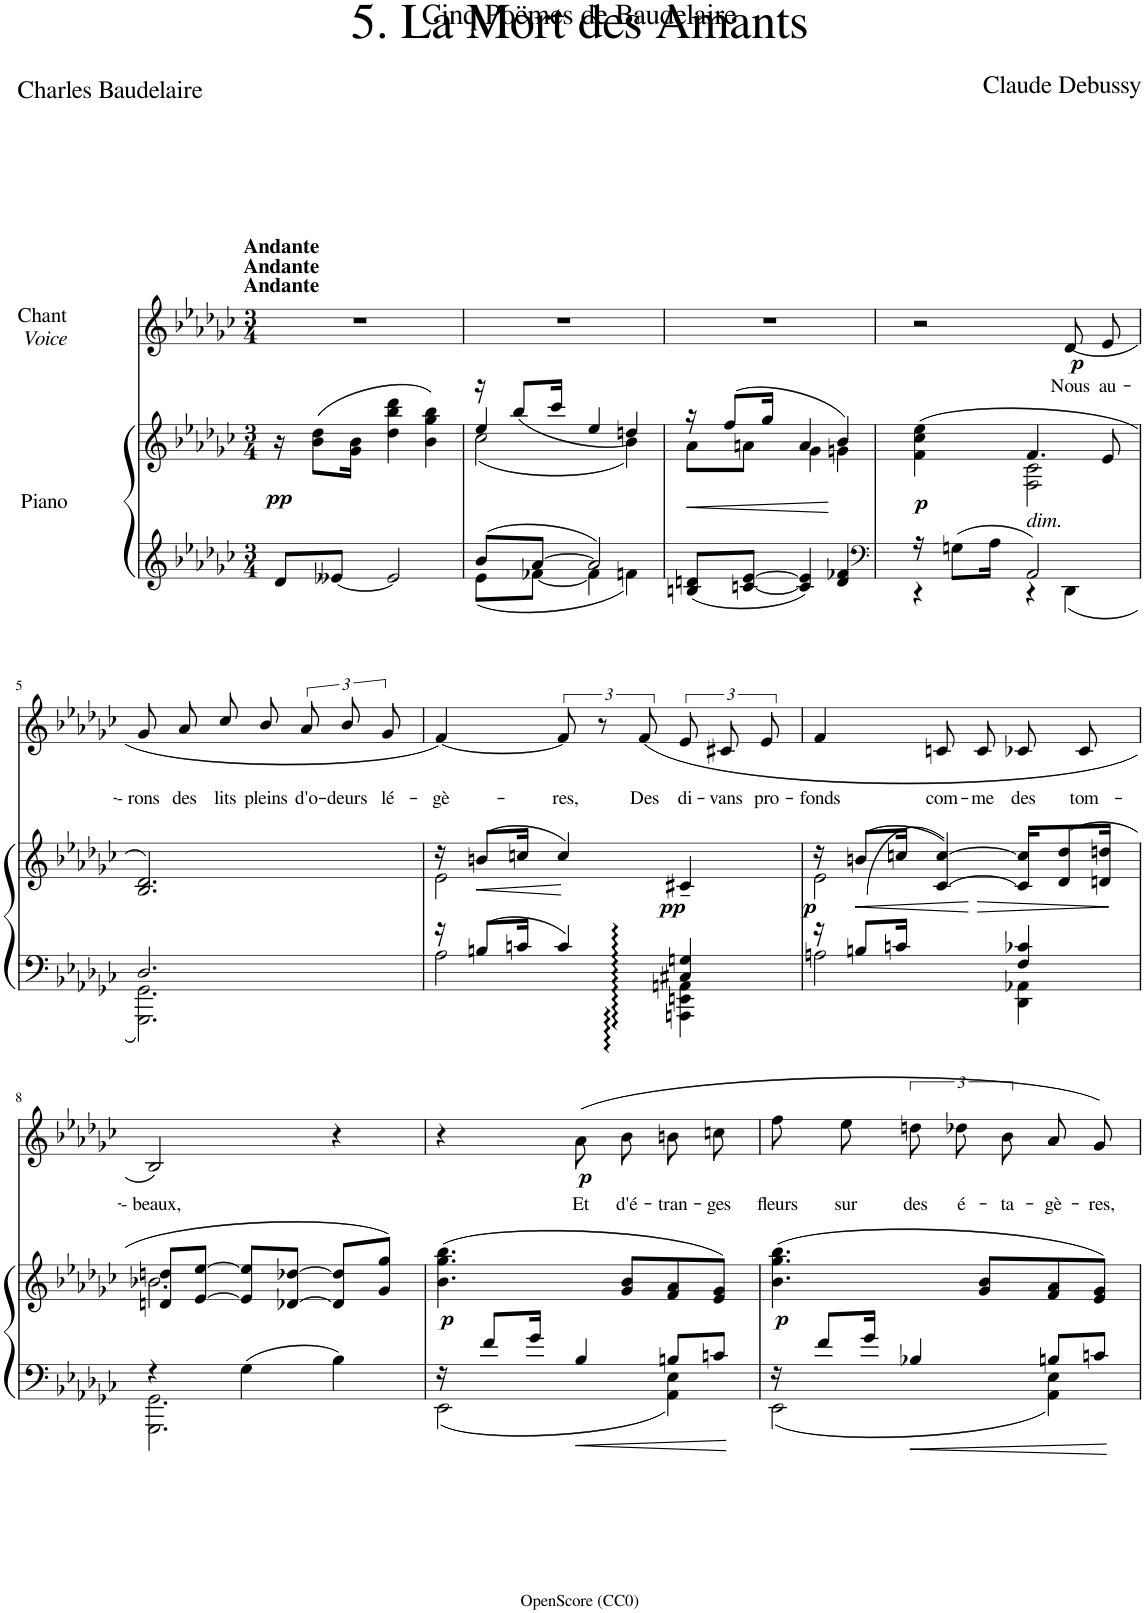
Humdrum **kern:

**kern	**kern	**dynam	**kern	**text	**dynam
*part2	*part2	*part2	*part1	*part1	*part1
*staff3	*staff2	*staff2/3	*staff1	*staff1	*staff1
*I"Piano	*	*	*I"Chant Voice	*	*
*I'Pno	*	*	*	*	*
*clefG2	*clefG2	*	*clefG2	*	*
*k[b-e-a-d-g-c-]	*k[b-e-a-d-g-c-]	*	*k[b-e-a-d-g-c-]	*	*
*M3/4	*M3/4	*	*M3/4	*	*
=1	=1	=1	=1	=1	=1
!	!	!	!LO:TX:a:B:t=Andante	!	!
!	!	!	!LO:TX:a:B:t=Andante	!	!
!	!	!	!LO:TX:a:B:t=Andante	!	!
!	!	!LO:DY:b	!	!	!
8d-/L	16r	pp	2.r	.	.
.	(8b-\ 8dd-\L	.	.	.	.
[8e--X/J	.	.	.	.	.
.	16g-\ 16b-\Jk	.	.	.	.
2e--/]	4dd-\ 4bb-\ 4ddd-\	.	.	.	.
.	4b-\ 4gg-\ 4bb-\)	.	.	.	.
=2	=2	=2	=2	=2	=2
*^	*^	*	*	*	*
*	*	*	*^	*	*	*	*
8b-/L	8e-\L	16r	(2cc-\	4ee-/	.	2.r	.	.
.	.	(8bb-/L	.	.	.	.	.	.
[8a-/J	[8f-X\J	.	.	.	.	.	.	.
.	.	16ccc-/Jk	.	.	.	.	.	.
2a-/]	4f-\]	2ryy	.	4ee-/	.	.	.	.
.	4fn\	.	4b-\)	4ddn/)	.	.	.	.
=3	=3	=3	=3	=3	=3	=3	=3	=3
!	!	!	!	!	!LO:HP:b	!	!	!
*v	*v	*	*	*	*	*	*	*
*	*	*v	*v	*	*	*	*
8Bn/ 8dn/L	16r	8a-\L	<	2.r	.	.
.	(8ff/L	.	.	.	.	.
[8cn/ [8e-/J	.	8an\J	.	.	.	.
.	16gg-/Jk	.	.	.	.	.
4c/] 4e-/]	4a/	4g-\	.	.	.	.
4d/ 4f-X/	4b-/)	4gn\	[	.	.	.
=4	=4	=4	=4	=4	=4	=4
*clefF4	*	*	*	*	*	*
*^	*	*	*	*	*	*
!	!	!	!	!LO:DY:b	!	!	!
16r	4r	(4f\ 4cc-\ 4ee-\	4ryy	p	2r	.	.
8Gn\L	.	.	.	.	.	.	.
16A-\Jk	.	.	.	.	.	.	.
!	!	!LO:TX:b:i:t=dim.	!	!	!	!	!
2AA-/	4r	4.f/	2F\ 2c-\	.	.	.	.
!	!	!	!	!	!	!LO:LY:b	!LO:DY:b
.	4DD-\	.	.	.	(8d-/L	Nous	p
!	!	!	!	!	!	!LO:LY:b	!
.	.	8e-/	.	.	8e-/J	au-	.
*	*	*v	*v	*	*	*	*
!!LO:LB:g=z
=5	=5	=5	=5	=5	=5	=5
!	!	!	!	!	!LO:LY:b	!
2.D-/	2.GGG-\ 2.GG-\	2.B-/ 2.d-/)	.	8g-/L	-- rons	.
!	!	!	!	!	!LO:LY:b	!
.	.	.	.	8a-/J	des	.
!	!	!	!	!	!LO:LY:b	!
.	.	.	.	8cc-/L	lits	.
!	!	!	!	!	!LO:LY:b	!
.	.	.	.	8b-/J	pleins	.
!	!	!	!	!	!LO:LY:b	!
.	.	.	.	12a-/L	d'o-	.
!	!	!	!	!	!LO:LY:b	!
.	.	.	.	12b-/	-deurs	.
!	!	!	!	!	!LO:LY:b	!
.	.	.	.	12g-/J	lé-	.
=6	=6	=6	=6	=6	=6	=6
*	*	*^	*	*	*	*
!	!	!	!	!	!	!LO:LY:b	!
16r	2A-\	16r	2e-\	.	[4f/)	-gè-	.
!	!	!	!	!LO:HP:b	!	!	!
8Bn/L	.	(8bn/L	.	<	.	.	.
16cn/Jk	.	16ccn/Jk	.	.	.	.	.
!	!	!	!	!	!	!LO:LY:b	!
4c/	.	4cc/)	.	[	12f/]	-res,	.
.	.	.	.	.	12r	.	.
!	!	!	!	!	!	!LO:LY:b	!
.	.	.	.	.	(12f/	Des	.
!	!	!	!	!LO:DY:b	!	!LO:LY:b	!
4C#X/ 4Gn/	4AAAn\ 4EEn\ 4AAn\	4c#X~/	4ryy	pp	12e-/L	di-	.
!	!	!	!	!	!	!LO:LY:b	!
.	.	.	.	.	12c#X/	-vans	.
!	!	!	!	!	!	!LO:LY:b	!
.	.	.	.	.	12e-/J	pro-	.
=7	=7	=7	=7	=7	=7	=7	=7
*	*	*	*^	*	*	*	*
!	!	!	!	!	!LO:DY:b	!	!LO:LY:b	!
16r	2An\	16r	2e-\	4.ryy	p	4f/	-fonds	.
!	!	!	!	!	!LO:HP:b	!	!	!
8Bn/L	.	(8bn/L	.	.	<	.	.	.
16cn/Jk	.	16ccn/Jk	.	.	.	.	.	.
!	!	!	!	!	!	!	!LO:LY:b	!
4ryy	.	([4c-/ [4cc/)	.	.	.	8cn/L	com-	.
!	!	!	!	!	!	!	!LO:LY:b	!
.	.	.	.	4.ryy	[	8c/J	-me	.
!	!	!	!	!	!	!	!LO:LY:b	!
4F/ 4c-X/	4DD-\ 4AA-X\	16c-/] 16cc/]KL	4ryy	.	.	8c-X/L	des	.
.	.	(8d-/ 8dd-/	.	.	.	.	.	.
!	!	!	!	!	!	!	!LO:LY:b	!
.	.	.	.	.	.	8c-/J	tom-	.
.	.	16dn/ 16ddn/Jk	.	.	.	.	.	.
*	*	*	*v	*v	*	*	*	*
!!LO:LB:g=z
=8	=8	=8	=8	=8	=8	=8	=8
!	!	!	!	!	!	!LO:LY:b	!
4r	2.GGG-\ 2.GG-\	8dn/ 8ddn/L	2.b-X\	.	2B-/)	-- beaux,	.
.	.	[8e-/ [8ee-/J	.	.	.	.	.
4G-\	.	8e-/] 8ee-/]L	.	.	.	.	.
.	.	[8d-X/ [8dd-X/J	.	.	.	.	.
4B-\	.	8d-/] 8dd-/]L	.	.	4r	.	.
.	.	8g-/ 8gg-/J)	.	.	.	.	.
*	*	*v	*v	*	*	*	*
=9	=9	=9	=9	=9	=9	=9
!	!	!	!LO:DY:b	!	!	!
16r	2EE-\	(4.b-\ 4.gg-\ 4.bb-\	p	4r	.	.
8f/L	.	.	.	.	.	.
16g-/Jk	.	.	.	.	.	.
!	!	!	!	!	!LO:LY:b	!LO:DY:b
4B-/	.	.	.	(8a-\L	Et	p
!	!	!	!	!	!LO:LY:b	!
.	.	8g-/ 8b-/L	.	8b-\J	d'é-	.
!	!	!	!	!	!LO:LY:b	!
8Bn/L	4AA-\ 4E-\	8f/ 8a-/	.	8bn\L	-tran-	.
!	!	!	!	!	!LO:LY:b	!
8cn/J	.	8e-/ 8g-/J)	.	8ccn\J	-ges	.
=10	=10	=10	=10	=10	=10	=10
!	!	!	!LO:DY:b	!	!LO:LY:b	!
16r	2EE-\	(4.b-\ 4.gg-\ 4.bb-\	p	8ff\L	fleurs	.
8f/L	.	.	.	.	.	.
!	!	!	!	!	!LO:LY:b	!
.	.	.	.	8ee-\J	sur	.
16g-/Jk	.	.	.	.	.	.
!	!	!	!	!	!LO:LY:b	!
4B-X/	.	.	.	12ddn\L	des	.
!	!	!	!	!	!LO:LY:b	!
.	.	.	.	12dd-X\	é-	.
.	.	8g-/ 8b-/L	.	.	.	.
!	!	!	!	!	!LO:LY:b	!
.	.	.	.	12b-\J	-ta-	.
!	!	!	!	!	!LO:LY:b	!
8Bn/L	4AA-\ 4E-\	8f/ 8a-/	.	8a-/L	-gè-	.
!	!	!	!	!	!LO:LY:b	!
8cn/J	.	8e-/ 8g-/J)	.	8g-/J)	-res,	.
*v	*v	*	*	*	*	*
=	=	=	=	=	=
*-	*-	*-	*-	*-	*-
